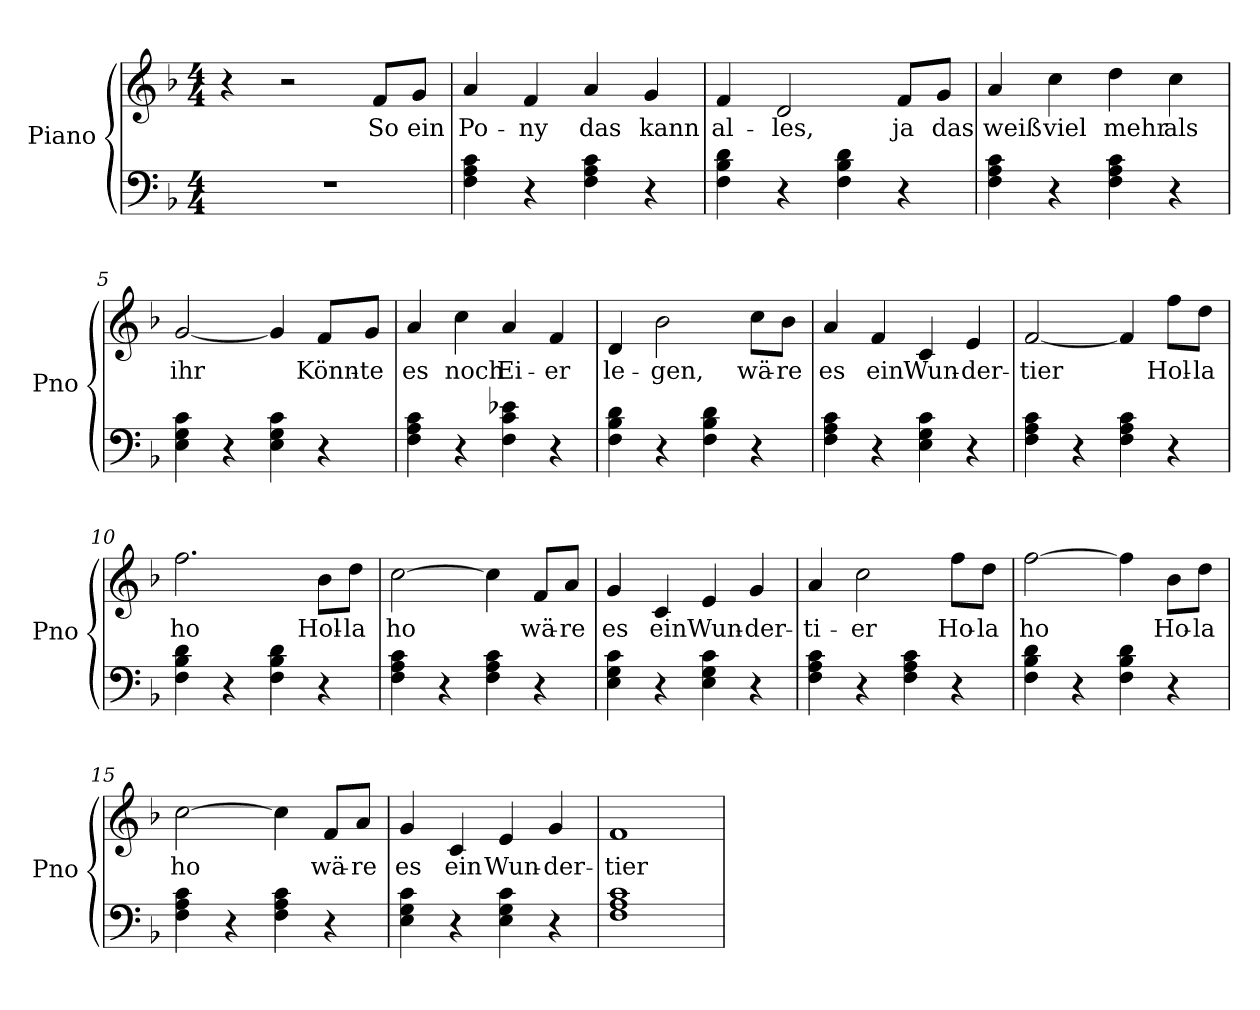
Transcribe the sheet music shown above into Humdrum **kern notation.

**kern	**kern	**text
*part1	*part1	*part1
*staff2	*staff1	*staff1
*I"Piano	*	*
*I'Pno	*	*
*clefF4	*clefG2	*
*k[b-]	*k[b-]	*
*F:	*F:	*
*M4/4	*M4/4	*
=1	=1	=1
1r	4r	.
.	2r	.
.	8f/L	So
.	8g/J	ein
=2	=2	=2
4F\ 4A\ 4c\	4a/	Po-
4r	4f/	-ny
4F\ 4A\ 4c\	4a/	das
4r	4g/	kann
=3	=3	=3
4F\ 4B-\ 4d\	4f/	al-
4r	2d/	-les,
4F\ 4B-\ 4d\	.	.
4r	8f/L	ja
.	8g/J	das
=4	=4	=4
4F\ 4A\ 4c\	4a/	weiß
4r	4cc\	viel
4F\ 4A\ 4c\	4dd\	mehr
4r	4cc\	als
!!LO:LB:g=z
=5	=5	=5
4E\ 4G\ 4c\	[2g/	ihr
4r	.	.
4E\ 4G\ 4c\	4g/]	.
4r	8f/L	Könn-
.	8g/J	-te
=6	=6	=6
4F\ 4A\ 4c\	4a/	es
4r	4cc\	noch
4F\ 4c\ 4e-X\	4a/	Ei-
4r	4f/	-er
=7	=7	=7
4F\ 4B-\ 4d\	4d/	le-
4r	2b-\	-gen,
4F\ 4B-\ 4d\	.	.
4r	8cc\L	wä-
.	8b-\J	-re
=8	=8	=8
4F\ 4A\ 4c\	4a/	es
4r	4f/	ein
4E\ 4G\ 4c\	4c/	Wun-
4r	4e/	-der-
=9	=9	=9
4F\ 4A\ 4c\	[2f/	-tier
4r	.	.
4F\ 4A\ 4c\	4f/]	.
4r	8ff\L	Hol-
.	8dd\J	-la
!!LO:LB:g=z
=10	=10	=10
4F\ 4B-\ 4d\	2.ff\	ho
4r	.	.
4F\ 4B-\ 4d\	.	.
4r	8b-\L	Hol-
.	8dd\J	-la
=11	=11	=11
4F\ 4A\ 4c\	[2cc\	ho
4r	.	.
4F\ 4A\ 4c\	4cc\]	.
4r	8f/L	wä-
.	8a/J	-re
=12	=12	=12
4E\ 4G\ 4c\	4g/	es
4r	4c/	ein
4E\ 4G\ 4c\	4e/	Wun-
4r	4g/	-der-
=13	=13	=13
4F\ 4A\ 4c\	4a/	-ti-
4r	2cc\	-er
4F\ 4A\ 4c\	.	.
4r	8ff\L	Ho-
.	8dd\J	-la
=14	=14	=14
4F\ 4B-\ 4d\	[2ff\	ho
4r	.	.
4F\ 4B-\ 4d\	4ff\]	.
4r	8b-\L	Ho-
.	8dd\J	-la
!!LO:LB:g=z
=15	=15	=15
4F\ 4A\ 4c\	[2cc\	ho
4r	.	.
4F\ 4A\ 4c\	4cc\]	.
4r	8f/L	wä-
.	8a/J	-re
=16	=16	=16
4E\ 4G\ 4c\	4g/	es
4r	4c/	ein
4E\ 4G\ 4c\	4e/	Wun-
4r	4g/	-der-
=17	=17	=17
1F 1A 1c	1f	-tier
=	=	=
*-	*-	*-
